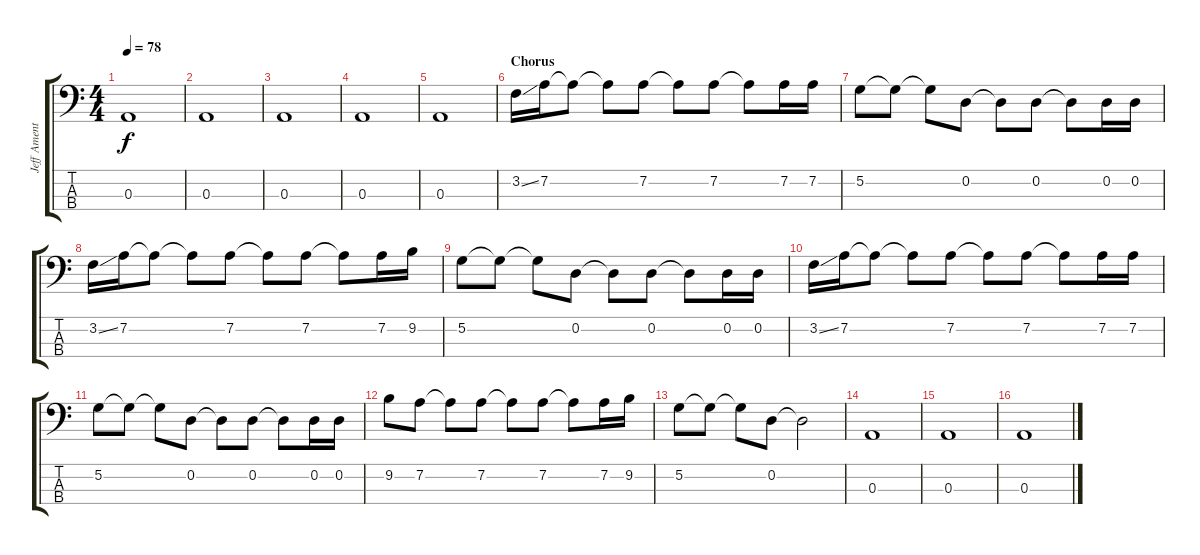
\track ("Jeff Ament" "Jeff Ament") {instrument electricbassfinger}
\staff {score tabs}
\tuning (G2 D2 A1 E1) {hide}
\ts (4 4)
\tempo 78
\clef f4
\ks c
0.3.1{dy f} |
0.3.1 |
0.3.1 |
0.3.1 |
0.3.1 |
\section ("" "Chorus")
3.2{ss}.16 7.2.16 7.2{t}.8 7.2{t}.8 7.2.8 7.2{t}.8 7.2.8 7.2{t}.8 7.2.16 7.2.16 |
5.2.8 5.2{t}.8 5.2{t}.8 0.2.8 0.2{t}.8 0.2.8 0.2{t}.8 0.2.16 0.2.16 |
3.2{ss}.16 7.2.16 7.2{t}.8 7.2{t}.8 7.2.8 7.2{t}.8 7.2.8 7.2{t}.8 7.2.16 9.2.16 |
5.2.8 5.2{t}.8 5.2{t}.8 0.2.8 0.2{t}.8 0.2.8 0.2{t}.8 0.2.16 0.2.16 |
3.2{ss}.16 7.2.16 7.2{t}.8 7.2{t}.8 7.2.8 7.2{t}.8 7.2.8 7.2{t}.8 7.2.16 7.2.16 |
5.2.8 5.2{t}.8 5.2{t}.8 0.2.8 0.2{t}.8 0.2.8 0.2{t}.8 0.2.16 0.2.16 |
9.2.8 7.2.8 7.2{t}.8 7.2.8 7.2{t}.8 7.2.8 7.2{t}.8 7.2.16 9.2.16 |
5.2.8 5.2{t}.8 5.2{t}.8 0.2.8 0.2{t}.2 |
0.3.1 |
0.3.1 |
0.3.1
